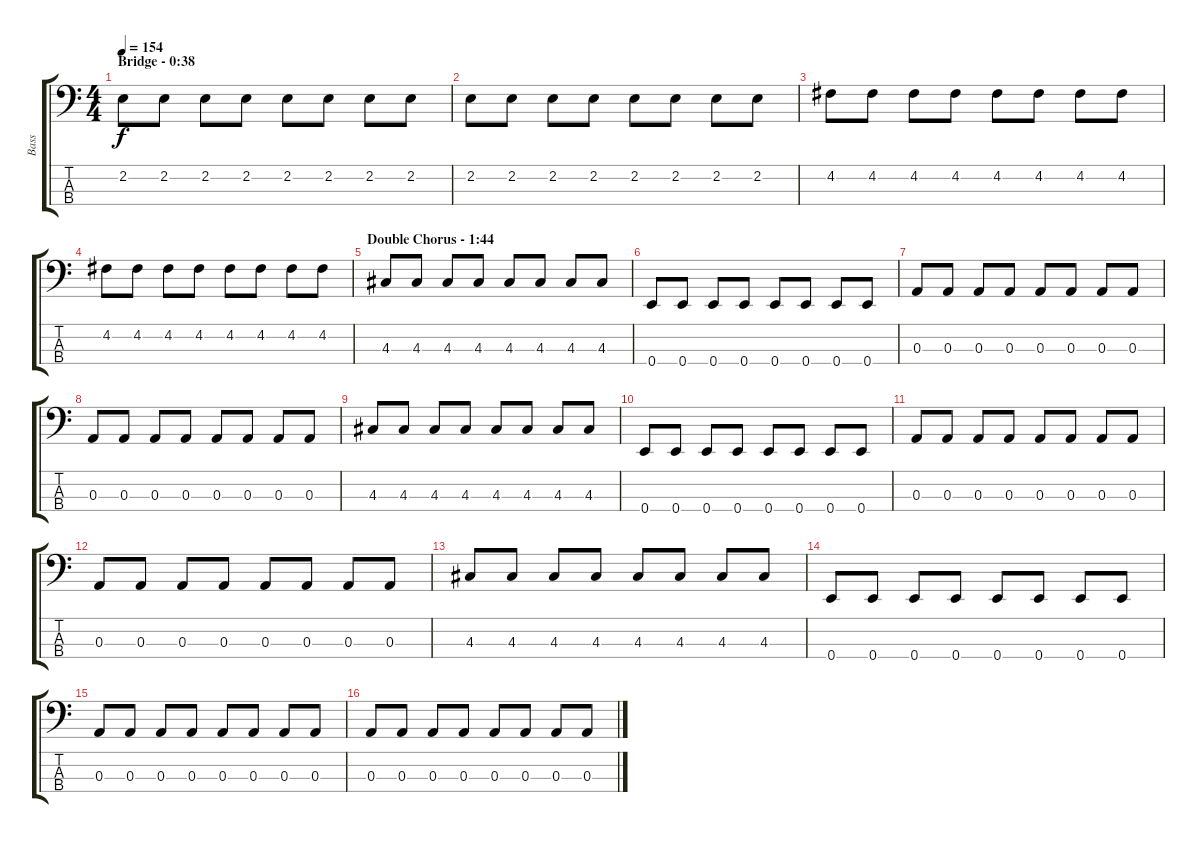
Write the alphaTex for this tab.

\track ("Bass" "Bass") {instrument electricbassfinger}
\staff {score tabs}
\tuning (G2 D2 A1 E1) {hide}
\ts (4 4)
\section ("" "Bridge - 0:38")
\tempo 154
\clef f4
\ks c
2.2.8{dy f} 2.2.8 2.2.8 2.2.8 2.2.8 2.2.8 2.2.8 2.2.8 |
2.2.8 2.2.8 2.2.8 2.2.8 2.2.8 2.2.8 2.2.8 2.2.8 |
4.2.8 4.2.8 4.2.8 4.2.8 4.2.8 4.2.8 4.2.8 4.2.8 |
4.2.8 4.2.8 4.2.8 4.2.8 4.2.8 4.2.8 4.2.8 4.2.8 |
\section ("" "Double Chorus - 1:44")
4.3.8 4.3.8 4.3.8 4.3.8 4.3.8 4.3.8 4.3.8 4.3.8 |
0.4.8 0.4.8 0.4.8 0.4.8 0.4.8 0.4.8 0.4.8 0.4.8 |
0.3.8 0.3.8 0.3.8 0.3.8 0.3.8 0.3.8 0.3.8 0.3.8 |
0.3.8 0.3.8 0.3.8 0.3.8 0.3.8 0.3.8 0.3.8 0.3.8 |
4.3.8 4.3.8 4.3.8 4.3.8 4.3.8 4.3.8 4.3.8 4.3.8 |
0.4.8 0.4.8 0.4.8 0.4.8 0.4.8 0.4.8 0.4.8 0.4.8 |
0.3.8 0.3.8 0.3.8 0.3.8 0.3.8 0.3.8 0.3.8 0.3.8 |
0.3.8 0.3.8 0.3.8 0.3.8 0.3.8 0.3.8 0.3.8 0.3.8 |
4.3.8 4.3.8 4.3.8 4.3.8 4.3.8 4.3.8 4.3.8 4.3.8 |
0.4.8 0.4.8 0.4.8 0.4.8 0.4.8 0.4.8 0.4.8 0.4.8 |
0.3.8 0.3.8 0.3.8 0.3.8 0.3.8 0.3.8 0.3.8 0.3.8 |
0.3.8 0.3.8 0.3.8 0.3.8 0.3.8 0.3.8 0.3.8 0.3.8
